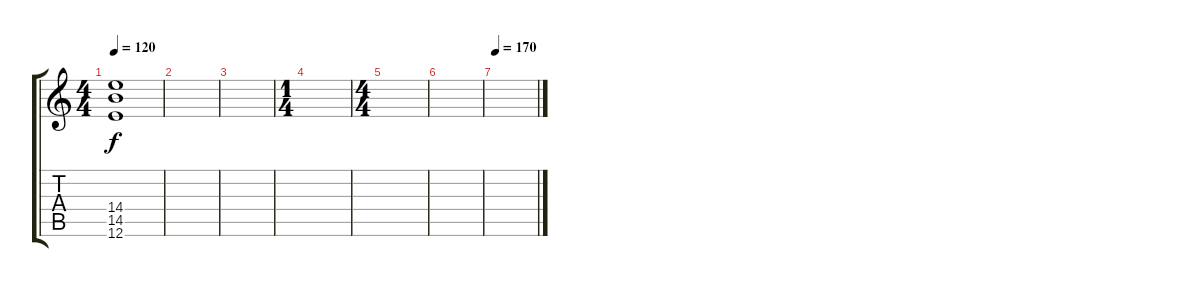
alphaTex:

\track "" {instrument overdrivenguitar}
\staff {score tabs}
\tuning (E4 B3 G3 D3 A2 E2) {hide}
\ts (4 4)
\tempo 120
\clef g2
\ks c
(14.4 14.5 12.6).1{dy f} |
|
|
\ts (1 4)
|
\ts (4 4)
|
|
\tempo 170
